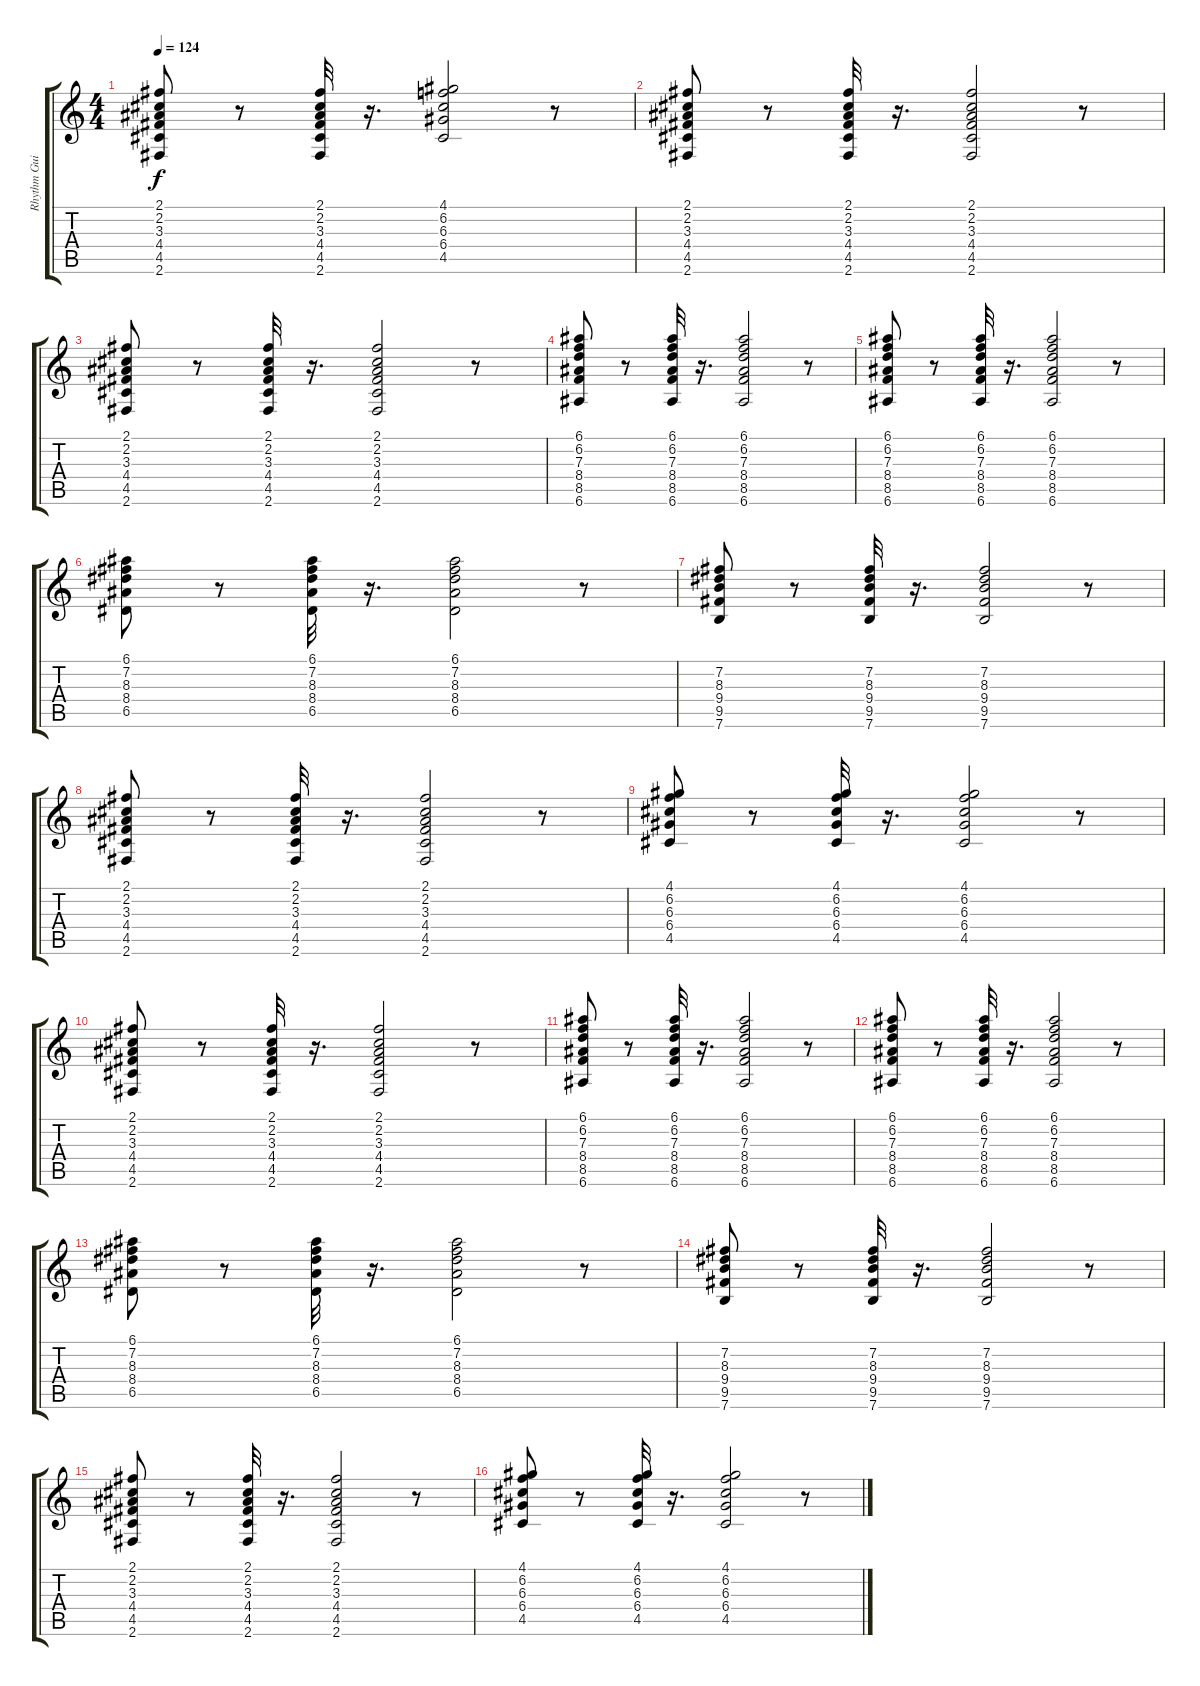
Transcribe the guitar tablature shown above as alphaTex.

\track ("Rhythm Guitar" "Rhythm Gui") {instrument acousticguitarsteel}
\staff {score tabs}
\tuning (E4 B3 G3 D3 A2 E2) {hide}
\ts (4 4)
\tempo 124
\clef g2
\ks c
(2.1 2.2 3.3 4.4 4.5 2.6).8{dy f} r.8 (2.1 2.2 3.3 4.4 4.5 2.6).32 r.16{d} (4.1 6.2 6.3 6.4 4.5).2 r.8 |
(2.1 2.2 3.3 4.4 4.5 2.6).8 r.8 (2.1 2.2 3.3 4.4 4.5 2.6).32 r.16{d} (2.1 2.2 3.3 4.4 4.5 2.6).2 r.8 |
(2.1 2.2 3.3 4.4 4.5 2.6).8 r.8 (2.1 2.2 3.3 4.4 4.5 2.6).32 r.16{d} (2.1 2.2 3.3 4.4 4.5 2.6).2 r.8 |
(6.1 6.2 7.3 8.4 8.5 6.6).8 r.8 (6.1 6.2 7.3 8.4 8.5 6.6).32 r.16{d} (6.1 6.2 7.3 8.4 8.5 6.6).2 r.8 |
(6.1 6.2 7.3 8.4 8.5 6.6).8 r.8 (6.1 6.2 7.3 8.4 8.5 6.6).32 r.16{d} (6.1 6.2 7.3 8.4 8.5 6.6).2 r.8 |
(6.1 7.2 8.3 8.4 6.5).8 r.8 (6.1 7.2 8.3 8.4 6.5).32 r.16{d} (6.1 7.2 8.3 8.4 6.5).2 r.8 |
(7.2 8.3 9.4 9.5 7.6).8 r.8 (7.2 8.3 9.4 9.5 7.6).32 r.16{d} (7.2 8.3 9.4 9.5 7.6).2 r.8 |
(2.1 2.2 3.3 4.4 4.5 2.6).8 r.8 (2.1 2.2 3.3 4.4 4.5 2.6).32 r.16{d} (2.1 2.2 3.3 4.4 4.5 2.6).2 r.8 |
(4.1 6.2 6.3 6.4 4.5).8 r.8 (4.1 6.2 6.3 6.4 4.5).32 r.16{d} (4.1 6.2 6.3 6.4 4.5).2 r.8 |
(2.1 2.2 3.3 4.4 4.5 2.6).8 r.8 (2.1 2.2 3.3 4.4 4.5 2.6).32 r.16{d} (2.1 2.2 3.3 4.4 4.5 2.6).2 r.8 |
(6.1 6.2 7.3 8.4 8.5 6.6).8 r.8 (6.1 6.2 7.3 8.4 8.5 6.6).32 r.16{d} (6.1 6.2 7.3 8.4 8.5 6.6).2 r.8 |
(6.1 6.2 7.3 8.4 8.5 6.6).8 r.8 (6.1 6.2 7.3 8.4 8.5 6.6).32 r.16{d} (6.1 6.2 7.3 8.4 8.5 6.6).2 r.8 |
(6.1 7.2 8.3 8.4 6.5).8 r.8 (6.1 7.2 8.3 8.4 6.5).32 r.16{d} (6.1 7.2 8.3 8.4 6.5).2 r.8 |
(7.2 8.3 9.4 9.5 7.6).8 r.8 (7.2 8.3 9.4 9.5 7.6).32 r.16{d} (7.2 8.3 9.4 9.5 7.6).2 r.8 |
(2.1 2.2 3.3 4.4 4.5 2.6).8 r.8 (2.1 2.2 3.3 4.4 4.5 2.6).32 r.16{d} (2.1 2.2 3.3 4.4 4.5 2.6).2 r.8 |
(4.1 6.2 6.3 6.4 4.5).8 r.8 (4.1 6.2 6.3 6.4 4.5).32 r.16{d} (4.1 6.2 6.3 6.4 4.5).2 r.8
